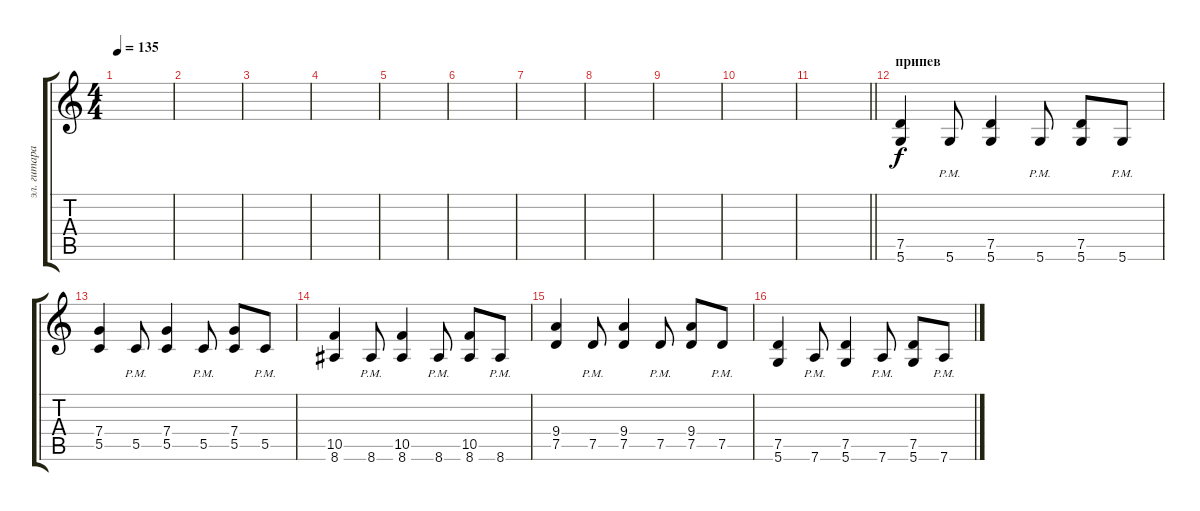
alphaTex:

\track ("эл. гитара" "эл. гитара") {instrument distortionguitar}
\staff {score tabs}
\tuning (D4 A3 F3 C3 G2 D2) {hide}
\ts (4 4)
\tempo 135
\clef g2
\ks c
|
|
|
|
|
|
|
|
|
|
\barLineRight lightlight
|
\section ("" "припев")
(7.5 5.6).4 5.6{pm}.8 (7.5 5.6).4 5.6{pm}.8 (7.5 5.6).8 5.6{pm}.8 |
(7.4 5.5).4 5.5{pm}.8 (7.4 5.5).4 5.5{pm}.8 (7.4 5.5).8 5.5{pm}.8 |
(10.5 8.6).4 8.6{pm}.8 (10.5 8.6).4 8.6{pm}.8 (10.5 8.6).8 8.6{pm}.8 |
(9.4 7.5).4 7.5{pm}.8 (9.4 7.5).4 7.5{pm}.8 (9.4 7.5).8 7.5{pm}.8 |
(7.5 5.6).4 7.6{pm}.8 (7.5 5.6).4 7.6{pm}.8 (7.5 5.6).8 7.6{pm}.8
